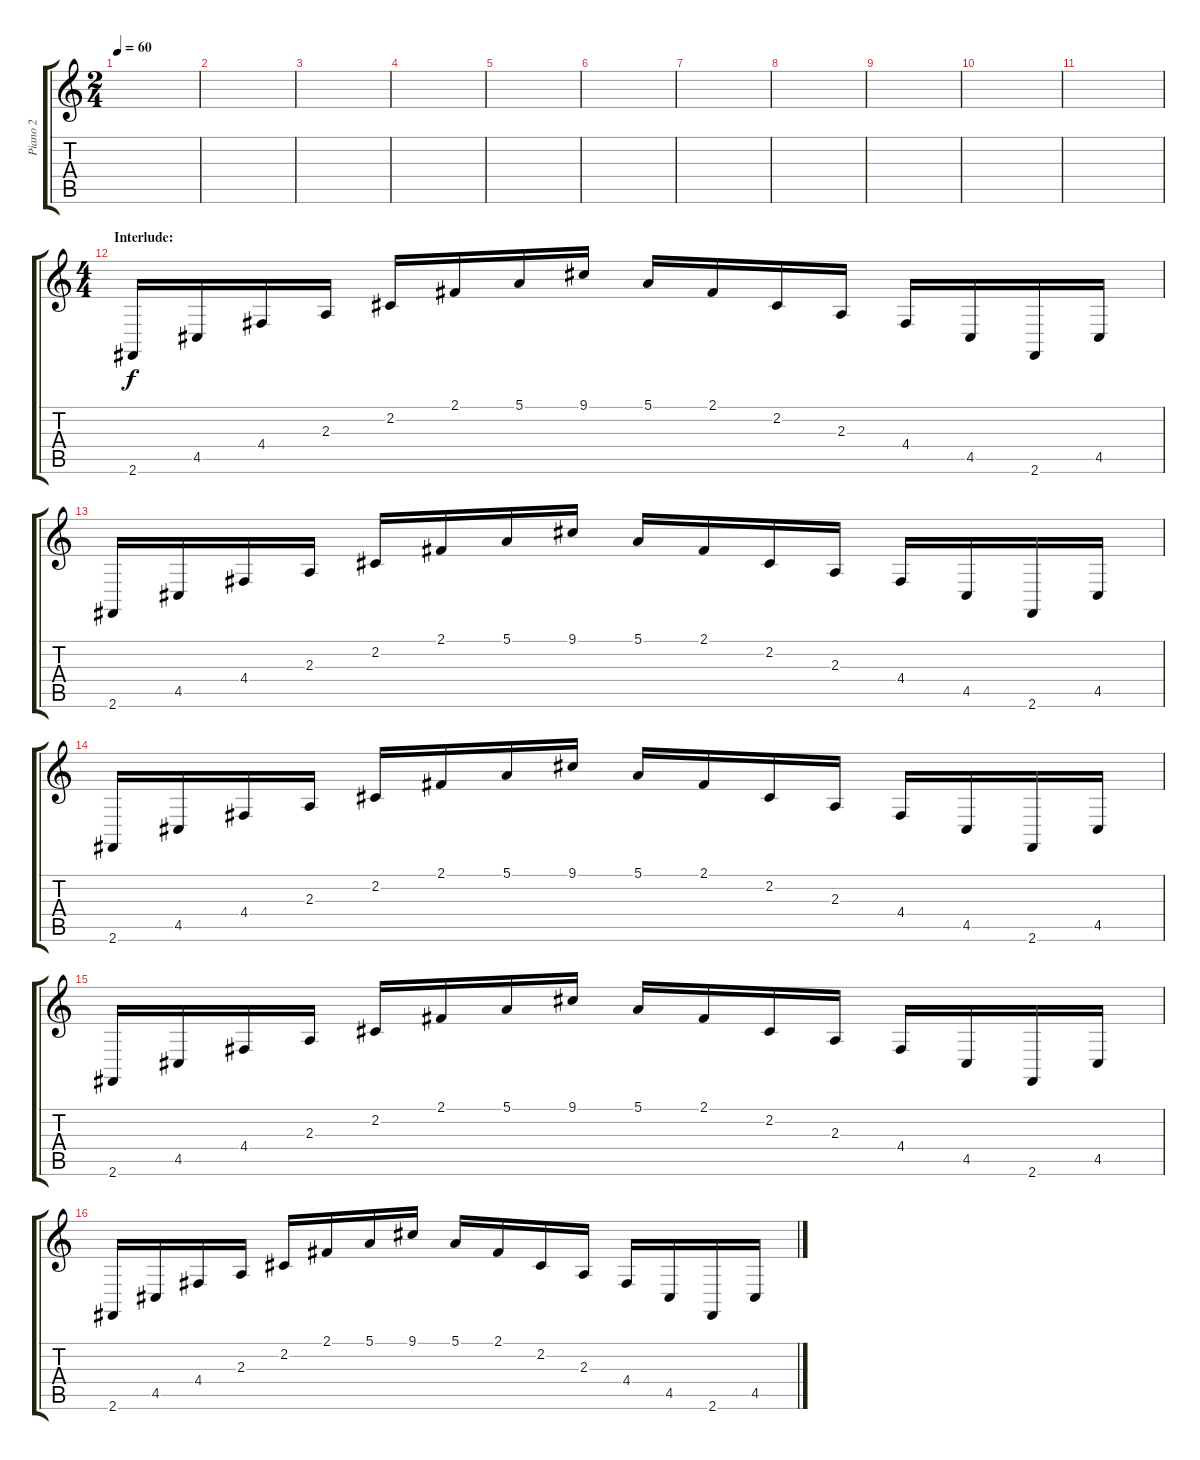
\track ("Piano 2" "Piano 2") {instrument acousticgrandpiano}
\staff {score tabs}
\tuning (E4 B3 G3 D3 A2 E2) {hide}
\ts (2 4)
\tempo 60
\clef g2
\ks c
|
|
|
|
|
|
|
|
|
|
|
\ts (4 4)
\section ("" "Interlude:")
2.6.16{volume 4} 4.5.16 4.4.16 2.3.16 2.2.16 2.1.16 5.1.16 9.1.16 5.1.16 2.1.16 2.2.16 2.3.16 4.4.16 4.5.16 2.6.16 4.5.16 |
2.6.16 4.5.16 4.4.16 2.3.16 2.2.16 2.1.16 5.1.16 9.1.16 5.1.16 2.1.16 2.2.16 2.3.16 4.4.16 4.5.16 2.6.16 4.5.16 |
2.6.16 4.5.16 4.4.16 2.3.16 2.2.16 2.1.16 5.1.16 9.1.16 5.1.16 2.1.16 2.2.16 2.3.16 4.4.16 4.5.16 2.6.16 4.5.16 |
2.6.16 4.5.16 4.4.16 2.3.16 2.2.16 2.1.16 5.1.16 9.1.16 5.1.16 2.1.16 2.2.16 2.3.16 4.4.16 4.5.16 2.6.16 4.5.16 |
2.6.16 4.5.16 4.4.16 2.3.16 2.2.16 2.1.16 5.1.16 9.1.16 5.1.16 2.1.16 2.2.16 2.3.16 4.4.16 4.5.16 2.6.16 4.5.16
